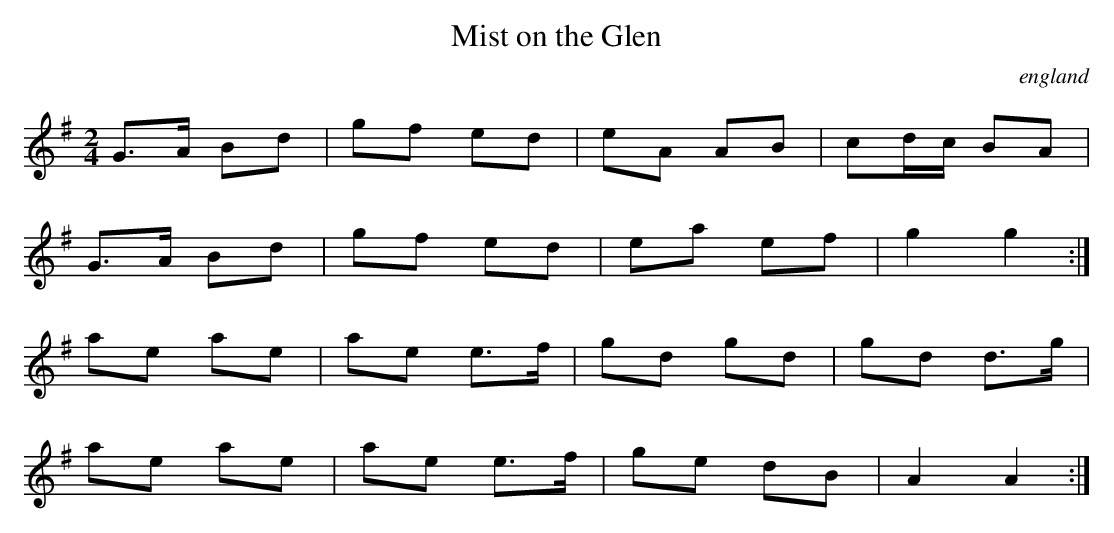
X:1
T:Mist on the Glen
O:england
M:2/4
L:1/8
K:G Major
G3/2A/ Bd|gf ed|eA AB|cd/c/ BA|
G3/2A/ Bd|gf ed|ea ef|g2 g2:|
ae ae|ae e3/2f/|gd gd|gd d3/2g/|
ae ae|ae e3/2f/|ge dB|A2 A2:|
